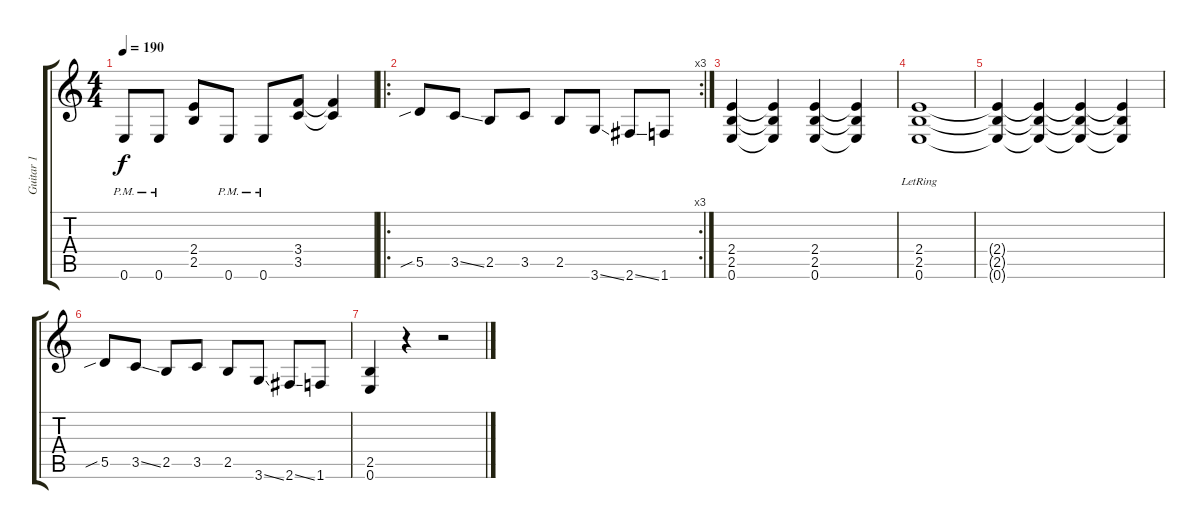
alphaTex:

\track ("Guitar 1" "Guitar 1") {instrument distortionguitar}
\staff {score tabs}
\tuning (E4 B3 G3 D3 A2 E2) {hide}
\ts (4 4)
\tempo 190
\clef g2
\ks c
0.6{pm}.8{dy f} 0.6{pm}.8 (2.4 2.5).8 0.6{pm}.8 0.6{pm}.8 (3.4 3.5).8 (3.4{t} 3.5{t}).4 |
\ro
\rc 3
5.5{sib}.8 3.5{ss}.8 2.5.8 3.5.8 2.5.8 3.6{ss}.8 2.6{ss}.8 1.6.8 |
(2.4 2.5 0.6).4 (2.4{t} 2.5{t} 0.6{t}).4 (2.4 2.5 0.6).4 (2.4{t} 2.5{t} 0.6{t}).4 |
(2.4{lr} 2.5{lr} 0.6{lr}).1 |
(2.4{t} 2.5{t} 0.6{t}).4 (2.4{t} 2.5{t} 0.6{t}).4 (2.4{t} 2.5{t} 0.6{t}).4 (2.4{t} 2.5{t} 0.6{t}).4 |
5.5{sib}.8 3.5{ss}.8 2.5.8 3.5.8 2.5.8 3.6{ss}.8 2.6{ss}.8 1.6.8 |
(2.5 0.6).4 r.4 r.2
